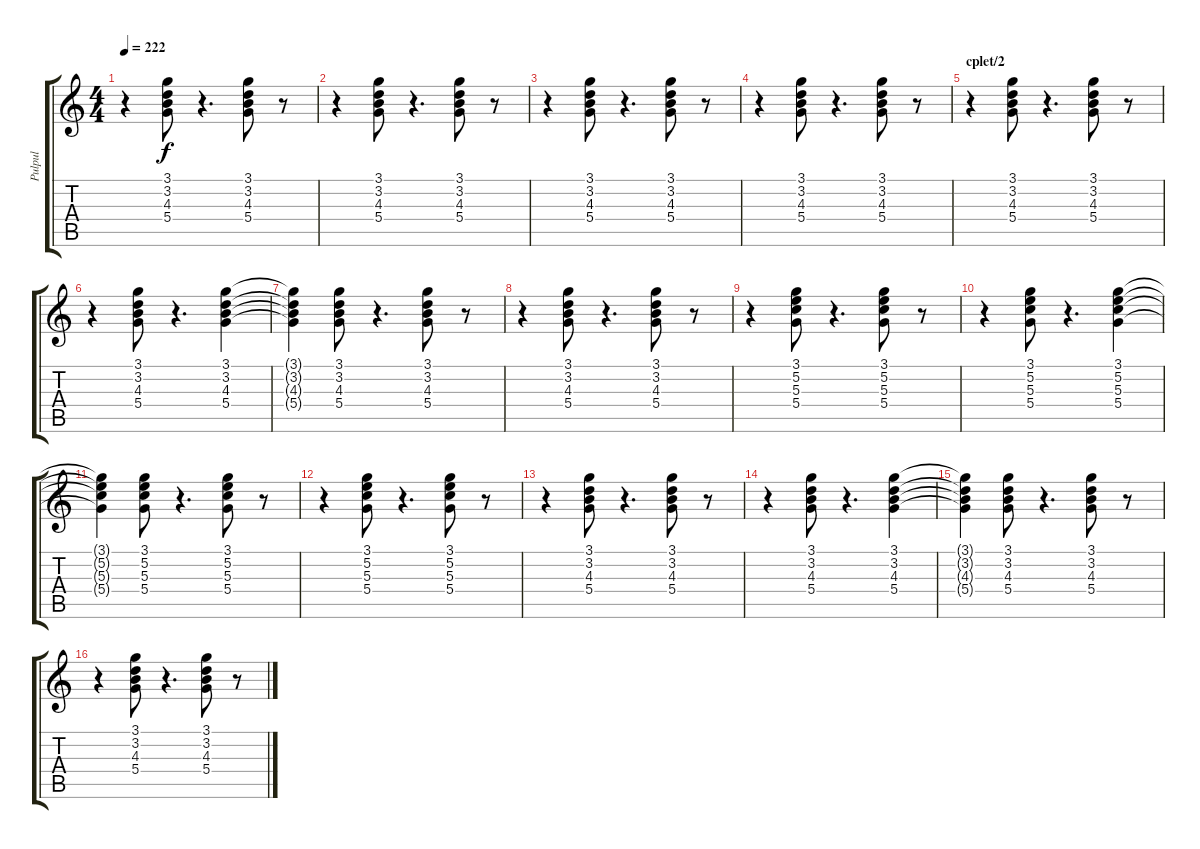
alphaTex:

\track ("Pulpul" "Pulpul") {instrument electricguitarmuted}
\staff {score tabs}
\tuning (E4 B3 G3 D3 A2 E2) {hide}
\ts (4 4)
\tempo 222
\clef g2
\ks c
r.4{dy f} (3.1 3.2 4.3 5.4).8 r.4{d} (3.1 3.2 4.3 5.4).8 r.8 |
r.4 (3.1 3.2 4.3 5.4).8 r.4{d} (3.1 3.2 4.3 5.4).8 r.8 |
r.4 (3.1 3.2 4.3 5.4).8 r.4{d} (3.1 3.2 4.3 5.4).8 r.8 |
r.4 (3.1 3.2 4.3 5.4).8 r.4{d} (3.1 3.2 4.3 5.4).8 r.8 |
\section ("" "cplet/2")
r.4 (3.1 3.2 4.3 5.4).8 r.4{d} (3.1 3.2 4.3 5.4).8 r.8 |
r.4 (3.1 3.2 4.3 5.4).8 r.4{d} (3.1 3.2 4.3 5.4).4 |
(3.1{t} 3.2{t} 4.3{t} 5.4{t}).4 (3.1 3.2 4.3 5.4).8 r.4{d} (3.1 3.2 4.3 5.4).8 r.8 |
r.4 (3.1 3.2 4.3 5.4).8 r.4{d} (3.1 3.2 4.3 5.4).8 r.8 |
r.4 (3.1 5.2 5.3 5.4).8 r.4{d} (3.1 5.2 5.3 5.4).8 r.8 |
r.4 (3.1 5.2 5.3 5.4).8 r.4{d} (3.1 5.2 5.3 5.4).4 |
(3.1{t} 5.2{t} 5.3{t} 5.4{t}).4 (3.1 5.2 5.3 5.4).8 r.4{d} (3.1 5.2 5.3 5.4).8 r.8 |
r.4 (3.1 5.2 5.3 5.4).8 r.4{d} (3.1 5.2 5.3 5.4).8 r.8 |
r.4 (3.1 3.2 4.3 5.4).8 r.4{d} (3.1 3.2 4.3 5.4).8 r.8 |
r.4 (3.1 3.2 4.3 5.4).8 r.4{d} (3.1 3.2 4.3 5.4).4 |
(3.1{t} 3.2{t} 4.3{t} 5.4{t}).4 (3.1 3.2 4.3 5.4).8 r.4{d} (3.1 3.2 4.3 5.4).8 r.8 |
r.4 (3.1 3.2 4.3 5.4).8 r.4{d} (3.1 3.2 4.3 5.4).8 r.8
